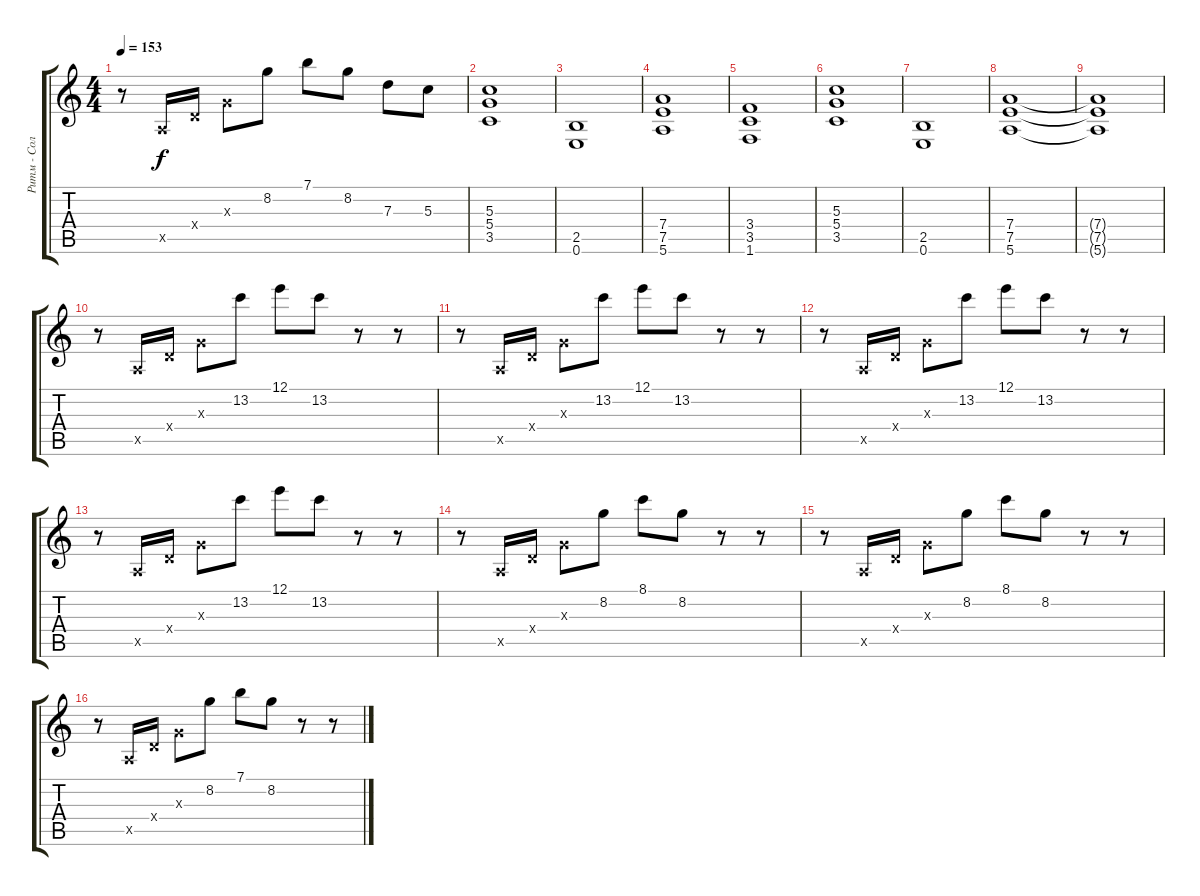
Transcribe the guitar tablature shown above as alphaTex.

\track ("Ритм - Соло" "Ритм - Сол") {instrument overdrivenguitar}
\staff {score tabs}
\tuning (E4 B3 G3 D3 A2 E2) {hide}
\ts (4 4)
\tempo 153
\clef g2
\ks c
r.8{dy f} 0.5{x}.16 0.4{x}.16 0.3{x}.8 8.2.8 7.1.8 8.2.8 7.3.8 5.3.8 |
(5.3 5.4 3.5).1{volume 16 balance 8} |
(2.5 0.6).1 |
(7.4 7.5 5.6).1 |
(3.4 3.5 1.6).1 |
(5.3 5.4 3.5).1 |
(2.5 0.6).1 |
(7.4 7.5 5.6).1 |
(7.4{t} 7.5{t} 5.6{t}).1 |
r.8{volume 9 balance 5} 0.5{x}.16 0.4{x}.16 0.3{x}.8 13.2.8 12.1.8 13.2.8 r.8 r.8 |
r.8 0.5{x}.16 0.4{x}.16 0.3{x}.8 13.2.8 12.1.8 13.2.8 r.8 r.8 |
r.8 0.5{x}.16 0.4{x}.16 0.3{x}.8 13.2.8 12.1.8 13.2.8 r.8 r.8 |
r.8 0.5{x}.16 0.4{x}.16 0.3{x}.8 13.2.8 12.1.8 13.2.8 r.8 r.8 |
r.8 0.5{x}.16 0.4{x}.16 0.3{x}.8 8.2.8 8.1.8 8.2.8 r.8 r.8 |
r.8 0.5{x}.16 0.4{x}.16 0.3{x}.8 8.2.8 8.1.8 8.2.8 r.8 r.8 |
r.8 0.5{x}.16 0.4{x}.16 0.3{x}.8 8.2.8 7.1.8 8.2.8 r.8 r.8
